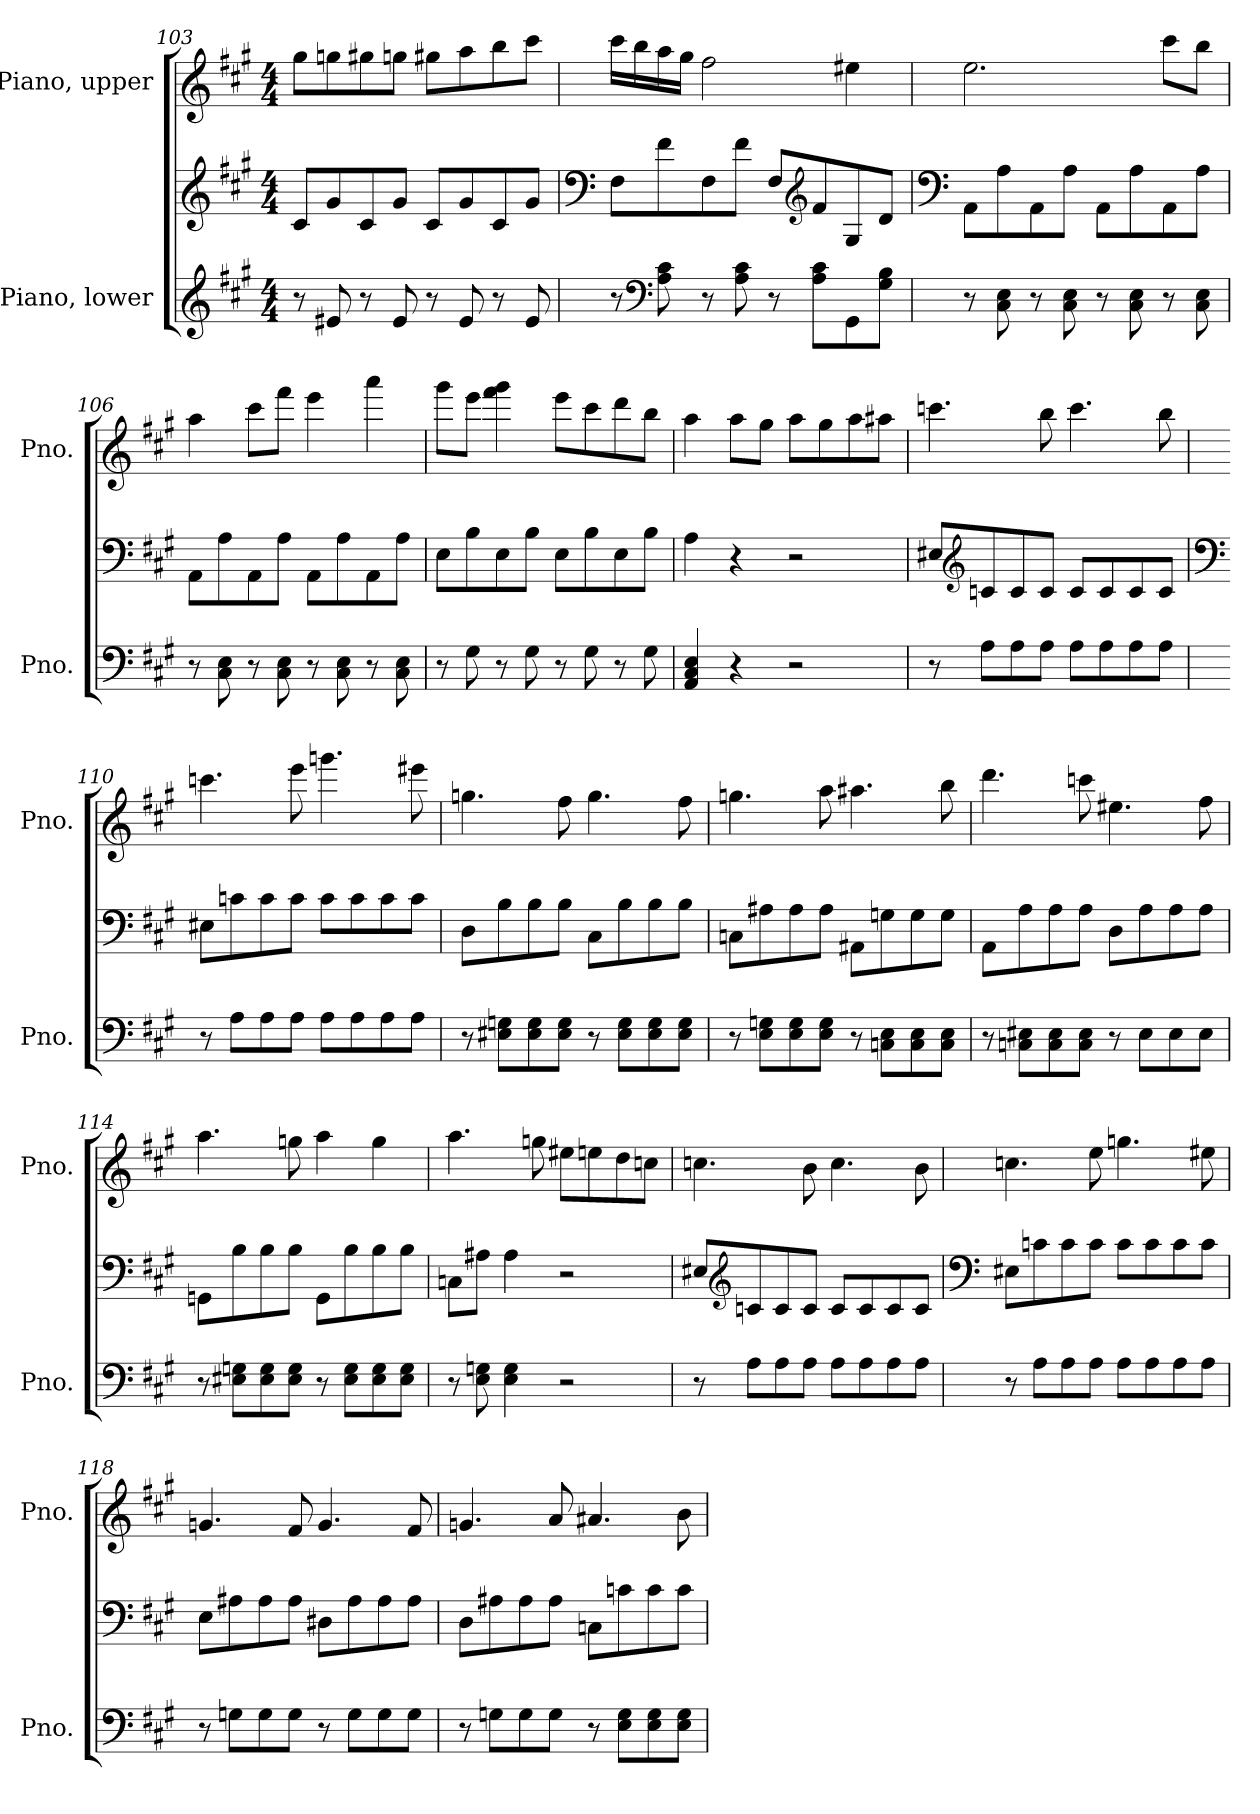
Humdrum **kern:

**kern	**kern	**kern
*part2	*part2	*part1
*staff3	*staff2	*staff1
*I"Piano, lower	*	*I"Piano, upper
*I'Pno.	*	*I'Pno.
!!LO:LB:g=z
*clefG2	*clefG2	*clefG2
*k[f#c#g#]	*k[f#c#g#]	*k[f#c#g#]
*M4/4	*M4/4	*M4/4
=103	=103	=103
8r	8c#/L	8gg#\L
8e#X/	8g#/	8ggn\
8r	8c#/	8gg#X\
8e#/	8g#/J	8ggn\J
8r	8c#/L	8gg#X\L
8e#/	8g#/	8aa\
8r	8c#/	8bb\
8e#/	8g#/J	8ccc#\J
=104	=104	=104
*	*clefF4	*
8r	8F#\L	16ccc#\LL
.	.	16bb\
*clefF4	*	*
8A\ 8c#\	8f#\	16aa\
.	.	16gg#\JJ
8r	8F#\	2ff#\
8A\ 8c#\	8f#\J	.
8r	8F#/L	.
*	*clefG2	*
8A\ 8c#\L	8f#/	.
8GG#\	8G#/	4ee#X\
8G#\ 8B\J	8d/J	.
=105	=105	=105
*	*clefF4	*
8r	8AA\L	2.ee\
8C#\ 8E\	8A\	.
8r	8AA\	.
8C#\ 8E\	8A\J	.
8r	8AA\L	.
8C#\ 8E\	8A\	.
8r	8AA\	8ccc#\L
8C#\ 8E\	8A\J	8bb\J
!!LO:LB:g=z
=106	=106	=106
8r	8AA\L	4aa\
8C#\ 8E\	8A\	.
8r	8AA\	8ccc#\L
8C#\ 8E\	8A\J	8fff#\J
8r	8AA\L	4eee\
8C#\ 8E\	8A\	.
8r	8AA\	4aaa\
8C#\ 8E\	8A\J	.
=107	=107	=107
8r	8E\L	8ggg#\L
8G#\	8B\	8eee\J
8r	8E\	4fff#\ 4ggg#\
8G#\	8B\J	.
8r	8E\L	8eee\L
8G#\	8B\	8ccc#\
8r	8E\	8ddd\
8G#\	8B\J	8bb\J
=108	=108	=108
4AA/ 4C#/ 4E/	4A\	4aa\
4r	4r	8aa\L
.	.	8gg#\J
2r	2r	8aa\L
.	.	8gg#\
.	.	8aa\
.	.	8aa#X\J
!!LO:PB:g=z
=109	=109	=109
8r	8E#X/L	4.cccn\
*	*clefG2	*
8A\L	8cn/	.
8A\	8c/	.
8A\J	8c/J	8bb\
8A\L	8c/L	4.ccc\
8A\	8c/	.
8A\	8c/	.
8A\J	8c/J	8bb\
=110	=110	=110
*	*clefF4	*
8r	8E#X\L	4.cccn\
8A\L	8cn\	.
8A\	8c\	.
8A\J	8c\J	8eee\
8A\L	8c\L	4.gggn\
8A\	8c\	.
8A\	8c\	.
8A\J	8c\J	8eee#X\
=111	=111	=111
8r	8D\L	4.ggn\
8E#X\ 8Gn\L	8B\	.
8E#\ 8G\	8B\	.
8E#\ 8G\J	8B\J	8ff#\
8r	8C#\L	4.gg\
8E#\ 8G\L	8B\	.
8E#\ 8G\	8B\	.
8E#\ 8G\J	8B\J	8ff#\
!!LO:LB:g=z
=112	=112	=112
8r	8Cn\L	4.ggn\
8E\ 8Gn\L	8A#X\	.
8E\ 8G\	8A#\	.
8E\ 8G\J	8A#\J	8aa\
8r	8AA#X\L	4.aa#X\
8Cn\ 8E\L	8Gn\	.
8C\ 8E\	8G\	.
8C\ 8E\J	8G\J	8bb\
=113	=113	=113
8r	8AA\L	4.ddd\
8Cn\ 8E#X\L	8A\	.
8C\ 8E#\	8A\	.
8C\ 8E#\J	8A\J	8cccn\
8r	8D\L	4.ee#X\
8E#\L	8A\	.
8E#\	8A\	.
8E#\J	8A\J	8ff#\
=114	=114	=114
8r	8GGn\L	4.aa\
8E#X\ 8Gn\L	8B\	.
8E#\ 8G\	8B\	.
8E#\ 8G\J	8B\J	8ggn\
8r	8GG\L	4aa\
8E#\ 8G\L	8B\	.
8E#\ 8G\	8B\	4gg\
8E#\ 8G\J	8B\J	.
!!LO:LB:g=z
=115	=115	=115
8r	8Cn\L	4.aa\
8E\ 8Gn\	8A#X\J	.
4E\ 4G\	4A#\	.
.	.	8ggn\
2r	2r	8ee#X\L
.	.	8een\
.	.	8dd\
.	.	8ccn\J
=116	=116	=116
8r	8E#X/L	4.ccn\
*	*clefG2	*
8A\L	8cn/	.
8A\	8c/	.
8A\J	8c/J	8b\
8A\L	8c/L	4.cc\
8A\	8c/	.
8A\	8c/	.
8A\J	8c/J	8b\
=117	=117	=117
*	*clefF4	*
8r	8E#X\L	4.ccn\
8A\L	8cn\	.
8A\	8c\	.
8A\J	8c\J	8ee\
8A\L	8c\L	4.ggn\
8A\	8c\	.
8A\	8c\	.
8A\J	8c\J	8ee#X\
!!LO:LB:g=z
=118	=118	=118
8r	8E\L	4.gn/
8Gn\L	8A#X\	.
8G\	8A#\	.
8G\J	8A#\J	8f#/
8r	8D#X\L	4.g/
8G\L	8A#\	.
8G\	8A#\	.
8G\J	8A#\J	8f#/
=119	=119	=119
8r	8D\L	4.gn/
8Gn\L	8A#X\	.
8G\	8A#\	.
8G\J	8A#\J	8a/
8r	8Cn\L	4.a#X/
8E\ 8G\L	8cn\	.
8E\ 8G\	8c\	.
8E\ 8G\J	8c\J	8b\
=	=	=
*-	*-	*-
